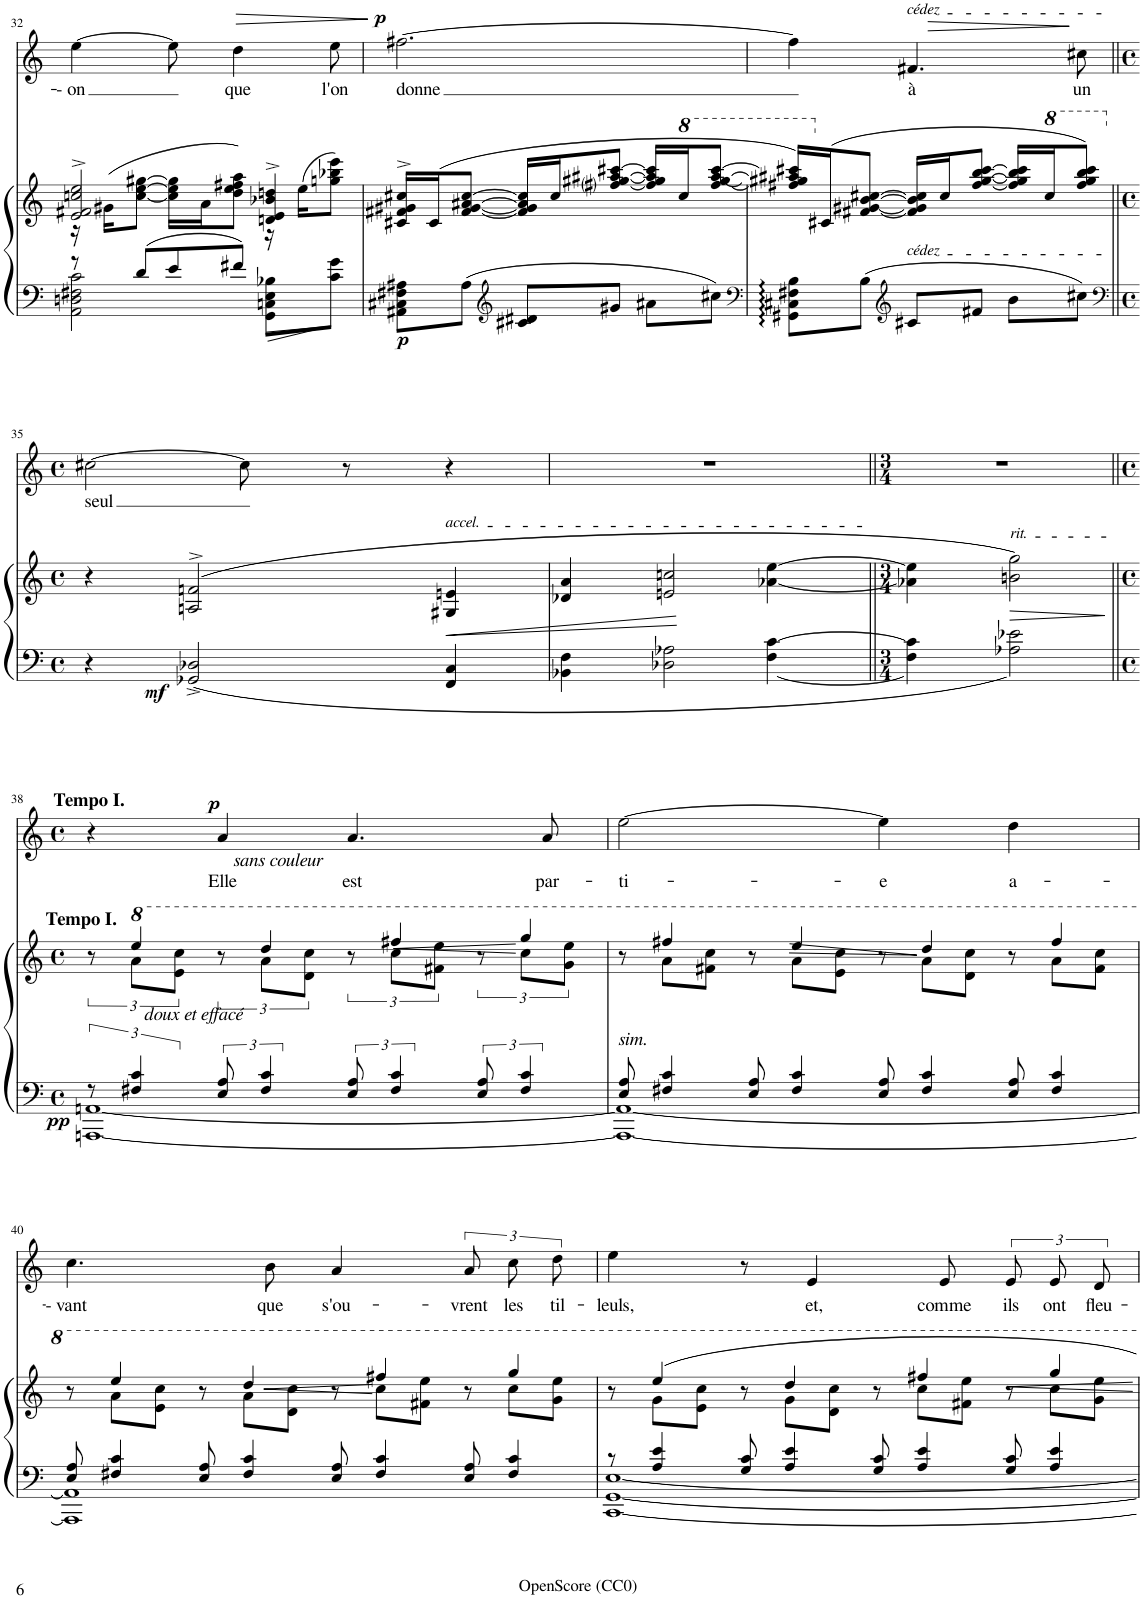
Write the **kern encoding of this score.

**kern	**kern	**dynam	**kern	**text	**dynam
*part2	*part2	*part2	*part1	*part1	*part1
*staff3	*staff2	*staff2/3	*staff1	*staff1	*staff1
*I"Piano	*	*	*I"Chant Voice	*	*
*I'Pno	*	*	*	*	*
!!LO:PB:g=z
*clefF4	*clefG2	*	*clefG2	*	*
*k[]	*k[]	*	*k[]	*	*
*M3/4	*M3/4	*	*M3/4	*	*
=32	=32	=32	=32	=32	=32
*^	*^	*	*	*	*
!	!	!	!	!	!	!LO:LY:b	!
8r	2AA\ 2Dn\ 2F#X\ 2c\	2e/^ 2f#X/^ 2ccn/^ 2ee/^	16r	.	[4ee\	-- on	.
.	.	.	(>16g#X\KL	.	.	.	.
8d/L	.	.	[8cc\ [>8ee\ [>8gg#X\J	.	.	.	.
8e/	.	.	16cc\] 16ee\] 16gg#\]LL	.	8ee\]	.	.
.	.	.	16a\J	.	.	.	.
!	!	!	!	!	!	!LO:LY:b	!LO:HP:b
8f#X/J	.	.	8dd\ 8ee\ 8ff#X\ 8aa\J)	.	4dd\	que	>
8GG\ 8Cn\ 8E\ 8B-X\L	4ryy	4dn/^ 4e/^ 4b-X/^ 4ddn/^	16r	.	.	.	.
.	.	.	(>16ee\KL	.	.	.	.
!	!	!	!	!	!	!LO:LY:b	!
8c\ 8g\J	.	.	8ggn\ 8bb-X\ 8eee\J)	.	8ee\	l'on	.
*v	*v	*	*	*	*	*	*
*	*v	*v	*	*	*	*
.	.	.	.	.	]
=33	=33	=33	=33	=33	=33
!	!	!LO:DY:b=2	!	!LO:LY:b	!LO:DY:a
8AA#X\ 8C#X\ 8F#X\ 8A#X\L	16c#X/^> 16f#X/^> 16g#X/^> 16cc#X/^>LL	p	[2.ff#X\	donne	p
.	(>16c#/J	.	.	.	.
8A#\J	[8f#/ [8g#/ [8a#X/ [8cc#/J	.	.	.	.
*clefG2	*	*	*	*	*
8c#X/ 8d#X/L	16f#/] 16g#/] 16a#/] 16cc#/]LL	.	.	.	.
.	16cc#/J	.	.	.	.
8g#X/J	[8ff#i/ [<8gg#X/ [8aa#X/ [8ccc#X/J	.	.	.	.
8a#X\L	16ff#/] 16gg#/] 16aa#/] 16ccc#/]LL	.	.	.	.
*	*8va	*	*	*	*
.	16ccc#/J	.	.	.	.
8cc#X\J	[8fff#/ [<8ggg#/ [8aaa#/ [8cccc#/J	.	.	.	.
=34	=34	=34	=34	=34	=34
*clefF4	*	*	*	*	*
8GG#X\ 8C#X\ 8F#X\ 8B\L	16fff#X/] 16ggg#X/] 16aaa#X/] 16cccc#X/]LL)	.	4ff#\]	.	.
.	(>16c#X/J	.	.	.	.
8B\J	[8f#X/ [<8g#X/ [>8b/ [8cc#X/J	.	.	.	.
*clefG2	*	*	*	*	*
!	!	!	!LO:TX:a:t=cédez	!	!
!LO:TX:a:t=cédez	!	!	!	!	!
!	!	!	!	!LO:LY:b	!LO:HP:b
8c#X/L	16f#/] 16g#/] 16b/] 16cc#/]LL	.	4.f#X/	à	>
.	16cc#/J	.	.	.	.
8f#X/J	[8ff#/ [<8gg#/ [>8bb/ [8ccc#/J	.	.	.	.
8b\L	16ff#/] 16gg#/] 16bb/] 16ccc#/]LL	.	.	.	.
.	16ccc#/J	.	.	.	.
!	!	!	!	!LO:LY:b	!
8cc#X\J	8fff#/ 8ggg#/ 8bbb/ 8cccc#/J)	.	8cc#X\	un	]
!!LO:LB:g=z
=35||	=35||	=35||	=35||	=35||	=35||
*clefF4	*	*	*	*	*
*M4/4	*M4/4	*	*M4/4	*	*
*met(c)	*met(c)	*	*met(c)	*	*
*	*X8va	*	*	*	*
!	!	!	!	!LO:LY:b	!
4r	4r	.	[2cc#X\	seul	.
!	!	!LO:DY:b=2	!	!	!
2GG-X/^ 2D-X/^	(2An/^> 2fn/^>	mf	.	.	.
.	.	.	8cc#\]	.	.
.	.	.	8r	.	.
!	!LO:TX:a:t=accel.	!	!	!	!
!	!	!LO:HP:b	!	!	!
4FF/ 4C/	4G#X/ 4en/	<	4r	.	.
=36	=36	=36	=36	=36	=36
4BB-X\ 4F\	4d-X/ 4a/	.	1r	.	.
2D-X\ 2A-X\	2en/ 2ccn/	[	.	.	.
[4F\ [4c\	[4a-X\ [4ee\	.	.	.	.
=37||	=37||	=37||	=37||	=37||	=37||
*M3/4	*M3/4	*	*M3/4	*	*
4F\] 4c\]	4a-X\] 4ee\]	.	2.r	.	.
!	!LO:TX:a:t=rit.	!	!	!	!
!	!	!LO:HP:b	!	!	!
2A-X\ 2e-X\	2bn\ 2gg\)	>	.	.	.
.	.	]	.	.	.
!!LO:LB:g=z
=38||	=38||	=38||	=38||	=38||	=38||
*M4/4	*M4/4	*	*M4/4	*	*
*met(c)	*met(c)	*	*met(c)	*	*
*^	*^	*	*	*	*
!	!	!	!	!	!LO:TX:a:B:t=Tempo I.	!	!
!	!	!LO:TX:a:B:t=Tempo I.	!	!	!	!	!
!	!	!	!	!LO:DY:b=2	!	!	!
12r	[<1AAAn [<1AAn	12r	12ryy	pp	4r	.	.
!	!	!LO:TX:b:i:t=doux et effacé	!	!	!	!	!
6F#X/ 6c/	.	6eee/	12aa\L	.	.	.	.
.	.	.	12ee\ 12ccc\J	.	.	.	.
!	!	!	!	!	!LO:TX:b:i:t=sans couleur	!	!
!	!	!	!	!	!	!LO:LY:b	!LO:DY:a
12E/ 12A/	.	12r	12ryy	.	4a/	Elle	p
6F#/ 6c/	.	6ddd/	12aa\L	.	.	.	.
.	.	.	12dd\ 12ccc\J	.	.	.	.
!	!	!	!	!	!	!LO:LY:b	!
12E/ 12A/	.	12r	12ryy	.	4.a/	est	.
!	!	!	!	!LO:HP:b	!	!	!
6F#/ 6c/	.	6fff#X/	12ccc\L	<	.	.	.
.	.	.	12ff#X\ 12eee\J	.	.	.	.
12E/ 12A/	.	12r	12ryy	.	.	.	.
6F#/ 6c/	.	6ggg/	12ccc\L	[	.	.	.
!	!	!	!	!	!	!LO:LY:b	!
.	.	.	.	.	8a/	par-	.
.	.	.	12gg\ 12eee\J	.	.	.	.
=39	=39	=39	=39	=39	=39	=39	=39
*Xtuplet	*	*Xtuplet	*	*	*	*	*
!LO:TX:a:i:t=sim.	!	!	!	!	!	!	!
!	!	!	!	!	!	!LO:LY:b	!
12E/ 12A/	1AAA_ 1AA_	12r	12ryy	.	[2ee\	-ti-	.
6F#X/ 6c/	.	6fff#X/	12aa\L	.	.	.	.
.	.	.	12ff#X\ 12ccc\J	.	.	.	.
12E/ 12A/	.	12r	12ryy	.	.	.	.
!	!	!	!	!LO:HP:b	!	!	!
6F#/ 6c/	.	6eee/	12aa\L	>	.	.	.
.	.	.	12ee\ 12ccc\J	.	.	.	.
!	!	!	!	!	!	!LO:LY:b	!
12E/ 12A/	.	12r	12ryy	.	4ee\]	-e	.
6F#/ 6c/	.	6ddd/	12aa\L	]	.	.	.
.	.	.	12dd\ 12ccc\J	.	.	.	.
!	!	!	!	!	!	!LO:LY:b	!
12E/ 12A/	.	12r	12ryy	.	4dd\	a-	.
6F#/ 6c/	.	6fff#/	12aa\L	.	.	.	.
.	.	.	12ff#\ 12ccc\J	.	.	.	.
!!LO:LB:g=z
=40	=40	=40	=40	=40	=40	=40	=40
!	!	!	!	!	!	!LO:LY:b	!
12E/ 12A/	1AAA] 1AA]	12r	12ryy	.	4.cc\	-- vant	.
6F#X/ 6c/	.	6eee/	12aa\L	.	.	.	.
.	.	.	12ee\ 12ccc\J	.	.	.	.
12E/ 12A/	.	12r	12ryy	.	.	.	.
!	!	!	!	!LO:HP:b	!	!	!
6F#/ 6c/	.	6ddd/	12aa\L	<	.	.	.
!	!	!	!	!	!	!LO:LY:b	!
.	.	.	.	.	8b\	que	.
.	.	.	12dd\ 12ccc\J	.	.	.	.
!	!	!	!	!	!	!LO:LY:b	!
12E/ 12A/	.	12r	12ryy	.	4a/	s'ou-	.
6F#/ 6c/	.	6fff#X/	12ccc\L	[	.	.	.
.	.	.	12ff#X\ 12eee\J	.	.	.	.
!	!	!	!	!	!	!LO:LY:b	!
12E/ 12A/	.	12r	12ryy	.	12a\L	-vrent	.
!	!	!	!	!	!	!LO:LY:b	!
6F#/ 6c/	.	6ggg/	12ccc\L	.	12cc\	les	.
!	!	!	!	!	!	!LO:LY:b	!
.	.	.	12gg\ 12eee\J	.	12dd\J	til-	.
=41	=41	=41	=41	=41	=41	=41	=41
!	!	!	!	!	!	!LO:LY:b	!
12r	[1CC [1GG [1E	12r	12ryy	.	4ee\	-leuls,	.
6A/ 6e/	.	6eee/	12gg\L	.	.	.	.
.	.	.	12ee\ 12ccc\J	.	.	.	.
12G/ 12c/	.	12r	12ryy	.	8r	.	.
6A/ 6e/	.	6ddd/	12gg\L	.	.	.	.
!	!	!	!	!	!	!LO:LY:b	!
.	.	.	.	.	4e/	et,	.
.	.	.	12dd\ 12ccc\J	.	.	.	.
12G/ 12c/	.	12r	12ryy	.	.	.	.
6A/ 6e/	.	6fff#X/	12ccc\L	.	.	.	.
!	!	!	!	!	!	!LO:LY:b	!
.	.	.	.	.	8e/	comme	.
.	.	.	12ff#X\ 12eee\J	.	.	.	.
!	!	!	!	!	!	!LO:LY:b	!
12G/ 12c/	.	12r	12ryy	.	12e/L	ils	.
!	!	!	!	!	!	!LO:LY:b	!
6A/ 6e/	.	6ggg/	12ccc\L	.	12e/	ont	.
!	!	!	!	!	!	!LO:LY:b	!
.	.	.	12gg\ 12eee\J	.	12d/J	fleu-	.
*v	*v	*	*	*	*	*	*
*	*v	*v	*	*	*	*
=	=	=	=	=	=
*-	*-	*-	*-	*-	*-
